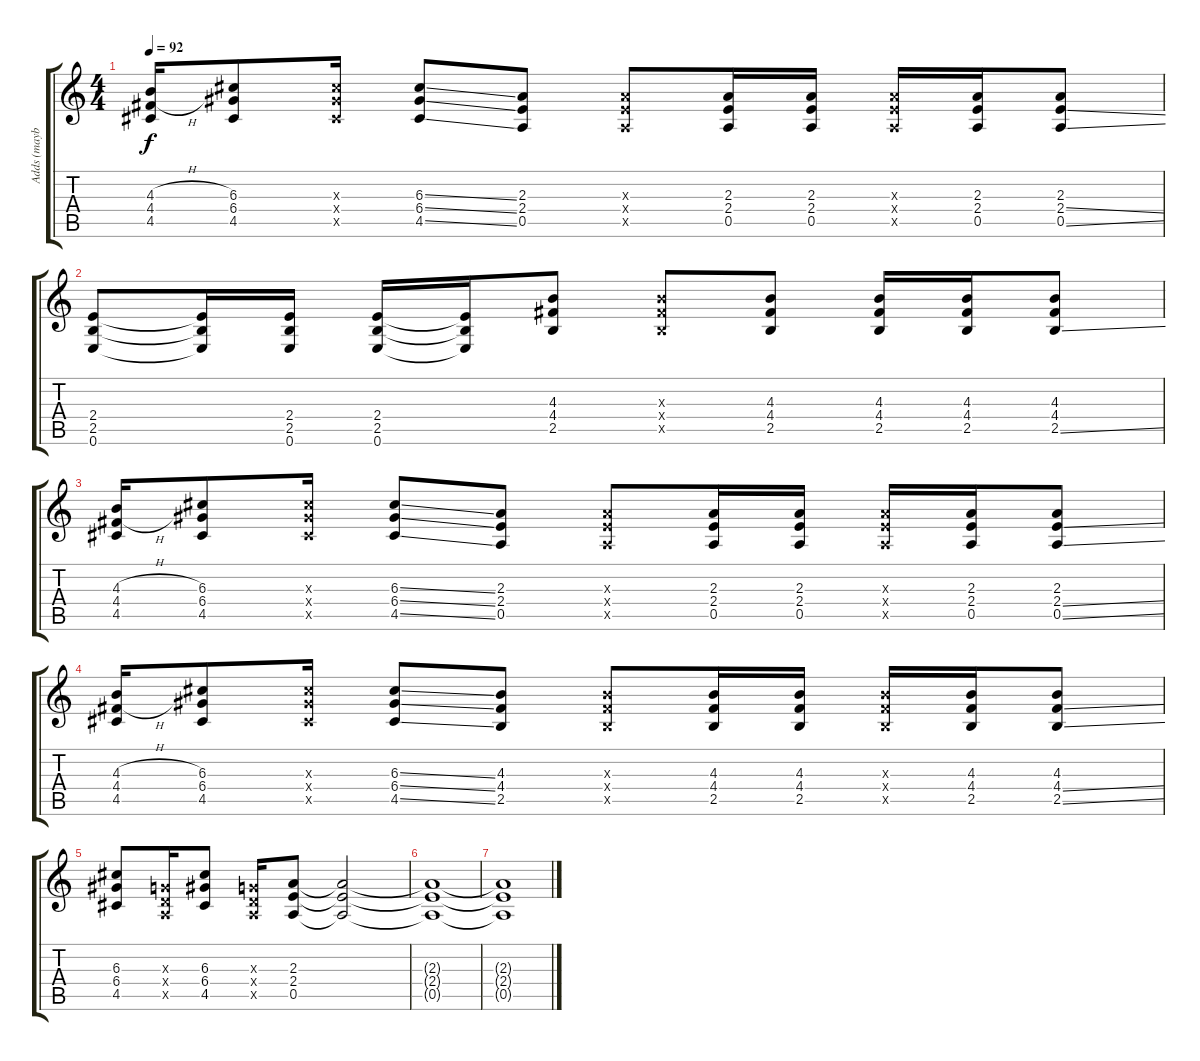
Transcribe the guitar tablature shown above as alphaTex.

\track ("Adds (maybe not perfect)" "Adds (mayb") {instrument electricguitarclean}
\staff {score tabs}
\tuning (E4 B3 G3 D3 A2 E2) {hide}
\ts (4 4)
\tempo 92
\clef g2
\ks c
(4.3{h} 4.4{h} 4.5).16{dy f} (6.3 6.4 4.5).8 (6.3{x} 6.4{x} 4.5{x}).16 (6.3{ss} 6.4{ss} 4.5{ss}).8 (2.3 2.4 0.5).8 (2.3{x} 2.4{x} 0.5{x}).8 (2.3 2.4 0.5).16 (2.3 2.4 0.5).16 (2.3{x} 2.4{x} 0.5{x}).16 (2.3 2.4 0.5).16 (2.3 2.4{ss} 0.5{ss}).8 |
(2.4 2.5 0.6).8 (2.4{t} 2.5{t} 0.6{t}).16 (2.4 2.5 0.6).16 (2.4 2.5 0.6).16 (2.4{t} 2.5{t} 0.6{t}).16 (4.3 4.4 2.5).8 (4.3{x} 4.4{x} 2.5{x}).8 (4.3 4.4 2.5).8 (4.3 4.4 2.5).16 (4.3 4.4 2.5).16 (4.3 4.4 2.5{ss}).8 |
(4.3{h} 4.4{h} 4.5).16 (6.3 6.4 4.5).8 (6.3{x} 6.4{x} 4.5{x}).16 (6.3{ss} 6.4{ss} 4.5{ss}).8 (2.3 2.4 0.5).8 (2.3{x} 2.4{x} 0.5{x}).8 (2.3 2.4 0.5).16 (2.3 2.4 0.5).16 (2.3{x} 2.4{x} 0.5{x}).16 (2.3 2.4 0.5).16 (2.3 2.4{ss} 0.5{ss}).8 |
(4.3{h} 4.4{h} 4.5).16 (6.3 6.4 4.5).8 (6.3{x} 6.4{x} 4.5{x}).16 (6.3{ss} 6.4{ss} 4.5{ss}).8 (4.3 4.4 2.5).8 (4.3{x} 4.4{x} 2.5{x}).8 (4.3 4.4 2.5).16 (4.3 4.4 2.5).16 (4.3{x} 4.4{x} 2.5{x}).16 (4.3 4.4 2.5).16 (4.3 4.4{ss} 2.5{ss}).8 |
(6.3 6.4 4.5).8 (0.3{x} 0.4{x} 0.5{x}).16 (6.3 6.4 4.5).8 (0.3{x} 0.4{x} 0.5{x}).16 (2.3 2.4 0.5).8 (2.3{t} 2.4{t} 0.5{t}).2 |
(2.3{t} 2.4{t} 0.5{t}).1{volume 0} |
(2.3{t} 2.4{t} 0.5{t}).1
